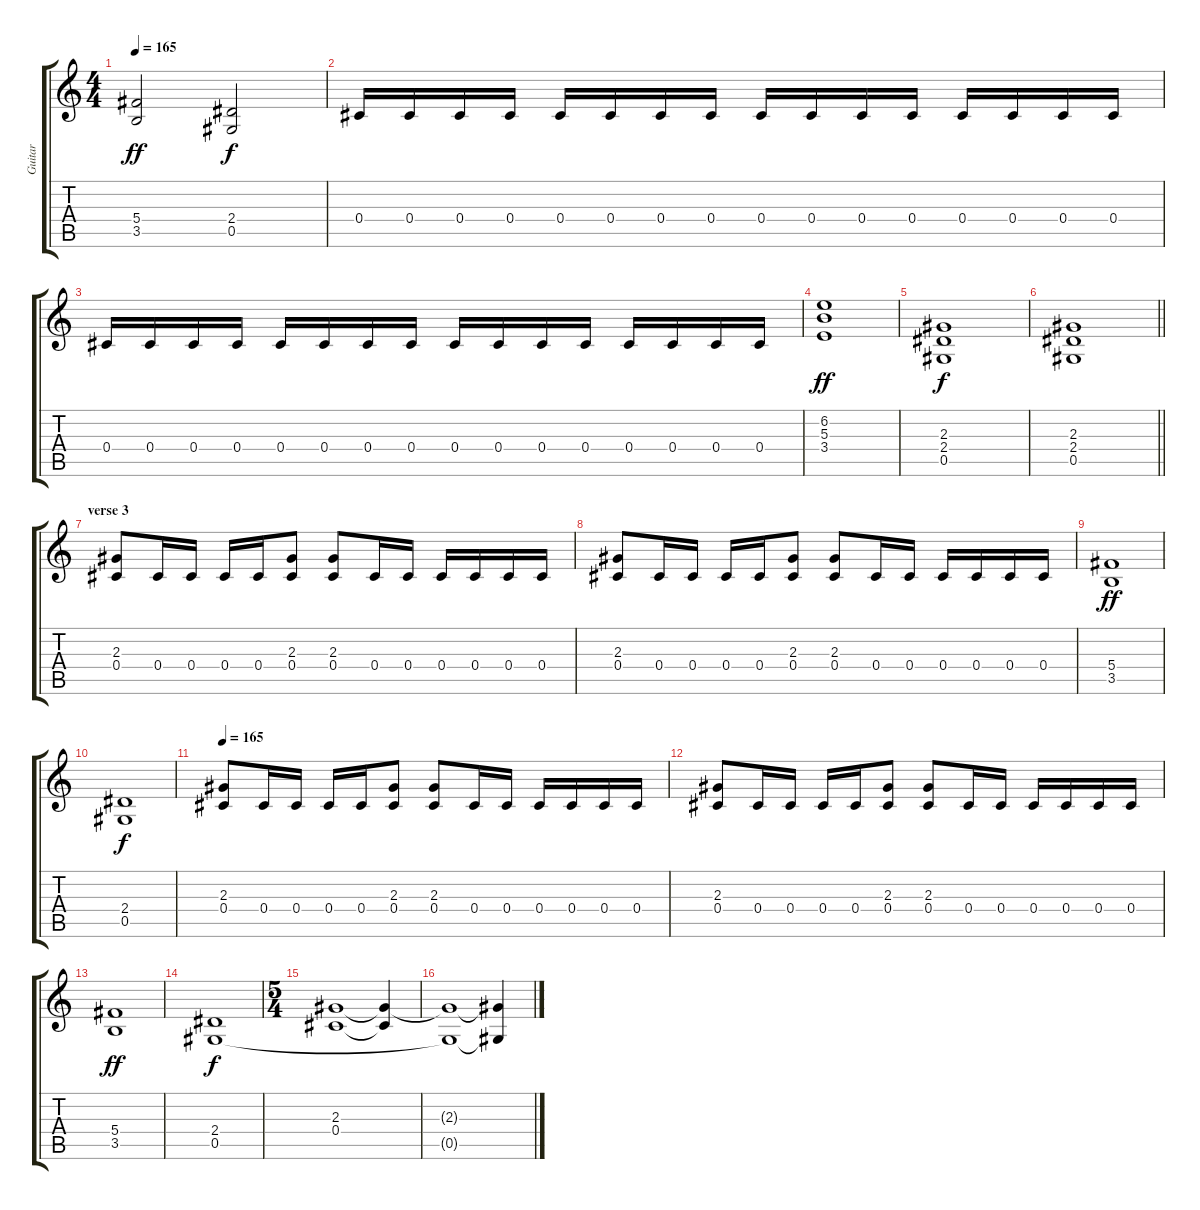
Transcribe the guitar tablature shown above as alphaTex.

\track ("Guitar" "Guitar") {instrument overdrivenguitar}
\staff {score tabs}
\tuning (Eb4 Bb3 Gb3 Db3 Ab2 Eb2) {hide}
\ts (4 4)
\tempo 165
\clef g2
\ks c
(5.4 3.5).2{dy ff volume 16 balance 8} (2.4 0.5).2{dy f} |
0.4.16{volume 16 balance 8} 0.4.16 0.4.16 0.4.16 0.4.16 0.4.16 0.4.16 0.4.16 0.4.16 0.4.16 0.4.16 0.4.16 0.4.16 0.4.16 0.4.16 0.4.16 |
0.4.16 0.4.16 0.4.16 0.4.16 0.4.16 0.4.16 0.4.16 0.4.16 0.4.16 0.4.16 0.4.16 0.4.16 0.4.16 0.4.16 0.4.16 0.4.16 |
(6.2 5.3 3.4).1{dy ff} |
(2.3 2.4 0.5).1{dy f} |
\barLineRight lightlight
(2.3 2.4 0.5).1 |
\section ("" "verse 3")
(2.3 0.4).8{volume 16 balance 8} 0.4.16 0.4.16 0.4.16 0.4.16 (2.3 0.4).8 (2.3 0.4).8 0.4.16 0.4.16 0.4.16 0.4.16 0.4.16 0.4.16 |
(2.3 0.4).8 0.4.16 0.4.16 0.4.16 0.4.16 (2.3 0.4).8 (2.3 0.4).8 0.4.16 0.4.16 0.4.16 0.4.16 0.4.16 0.4.16 |
(5.4 3.5).1{dy ff} |
(2.4 0.5).1{dy f} |
\tempo 165
(2.3 0.4).8 0.4.16 0.4.16 0.4.16 0.4.16 (2.3 0.4).8 (2.3 0.4).8 0.4.16 0.4.16 0.4.16 0.4.16 0.4.16 0.4.16 |
(2.3 0.4).8 0.4.16 0.4.16 0.4.16 0.4.16 (2.3 0.4).8 (2.3 0.4).8 0.4.16 0.4.16 0.4.16 0.4.16 0.4.16 0.4.16 |
(5.4 3.5).1{dy ff} |
(2.4 0.5).1{dy f} |
\ts (5 4)
(2.3 0.4).1 (2.3{t} 0.4{t}).4 |
(2.3{t} 0.5{t}).1 (2.3{t} 0.5{t}).4
